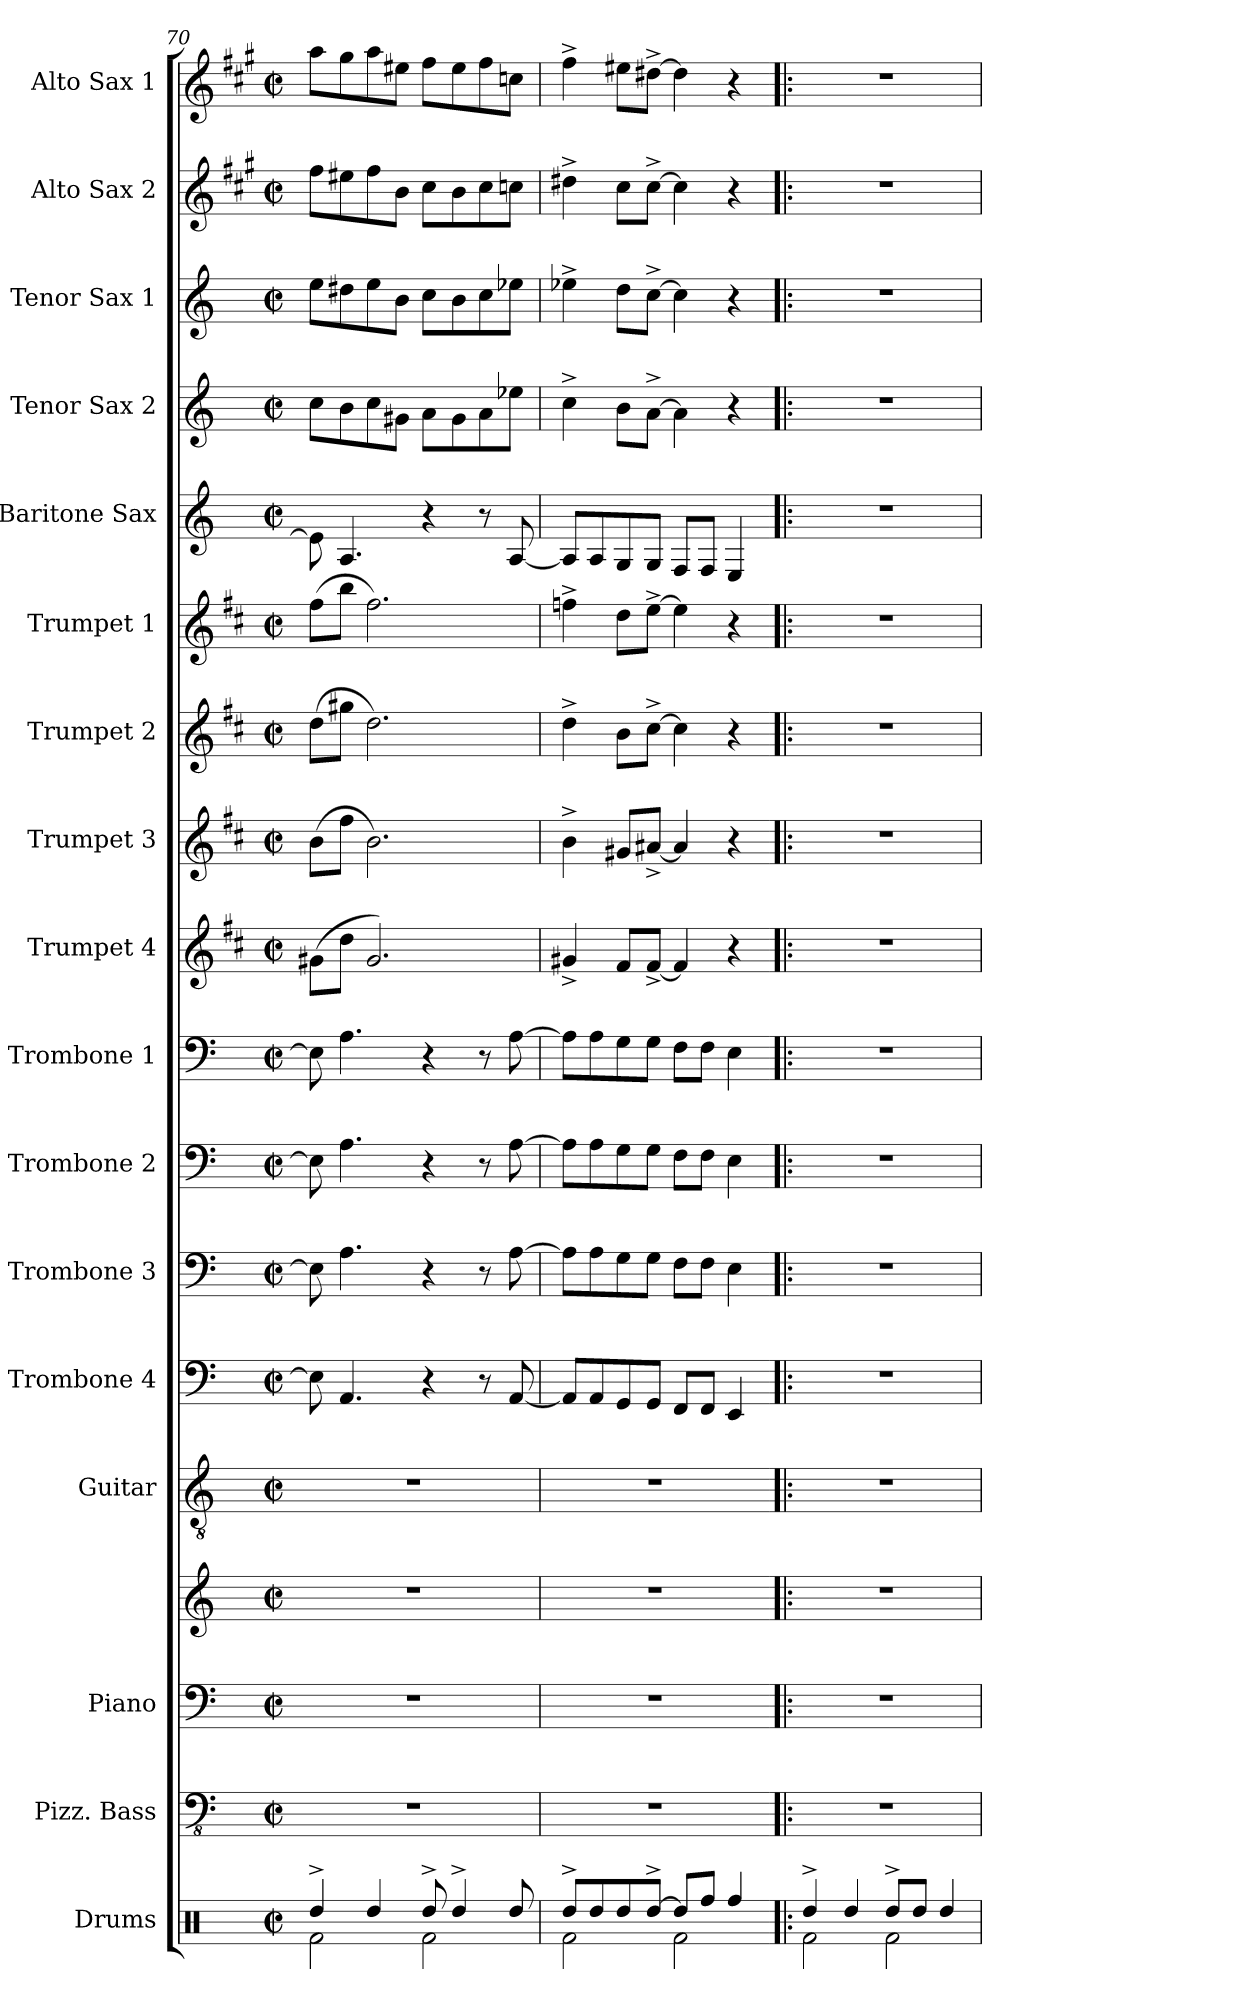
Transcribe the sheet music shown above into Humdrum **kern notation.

**kern	**kern	**kern	**kern	**kern	**kern	**kern	**kern	**kern	**kern	**kern	**kern	**kern	**kern	**kern	**kern	**kern	**kern
*part17	*part16	*part15	*part15	*part14	*part13	*part12	*part11	*part10	*part9	*part8	*part7	*part6	*part5	*part4	*part3	*part2	*part1
*staff18	*staff17	*staff16	*staff15	*staff14	*staff13	*staff12	*staff11	*staff10	*staff9	*staff8	*staff7	*staff6	*staff5	*staff4	*staff3	*staff2	*staff1
*I"Drums	*I"Pizz. Bass	*I"Piano	*	*I"Guitar	*I"Trombone 4	*I"Trombone 3	*I"Trombone 2	*I"Trombone 1	*I"Trumpet 4	*I"Trumpet 3	*I"Trumpet 2	*I"Trumpet 1	*I"Baritone Sax	*I"Tenor Sax 2	*I"Tenor Sax 1	*I"Alto Sax 2	*I"Alto Sax 1
*I'Drums	*I'Bass	*I'Piano	*	*I'Gtr.	*I'Tbn. 4	*I'Tbn. 3	*I'Tbn. 2	*I'Tbn. 1	*I'Tpt. 4	*I'Tpt. 3	*I'Tpt. 2	*I'Tpt. 1	*I'Bari	*I'Tenor 2	*I'Tenor 1	*I'Alto 2	*I'Alto 1
*clefX	*clefFv4	*clefF4	*clefG2	*clefGv2	*clefF4	*clefF4	*clefF4	*clefF4	*clefG2	*clefG2	*clefG2	*clefG2	*clefG2	*clefG2	*clefG2	*clefG2	*clefG2
*	*	*	*	*	*	*	*	*	*ITrd1c2	*ITrd1c2	*ITrd1c2	*ITrd1c2	*ITrd12c21	*ITrd8c14	*ITrd8c14	*ITrd5c9	*ITrd5c9
*k[]	*k[]	*k[]	*k[]	*k[]	*k[]	*k[]	*k[]	*k[]	*k[]	*k[]	*k[]	*k[]	*k[]	*k[]	*k[]	*k[]	*k[]
*M2/2	*M2/2	*M2/2	*M2/2	*M2/2	*M2/2	*M2/2	*M2/2	*M2/2	*M2/2	*M2/2	*M2/2	*M2/2	*M2/2	*M2/2	*M2/2	*M2/2	*M2/2
*met(c|)	*met(c|)	*met(c|)	*met(c|)	*met(c|)	*met(c|)	*met(c|)	*met(c|)	*met(c|)	*met(c|)	*met(c|)	*met(c|)	*met(c|)	*met(c|)	*met(c|)	*met(c|)	*met(c|)	*met(c|)
=70	=70	=70	=70	=70	=70	=70	=70	=70	=70	=70	=70	=70	=70	=70	=70	=70	=70
*^	*	*	*	*	*	*	*	*	*	*	*	*	*	*	*	*	*
4Rdd^/	2Rf\	1r	1r	1r	1r	8E\]	8E\]	8E\]	8E\]	(8f#X\L	(8a\L	(8cc\L	(8ee\L	8E\]	8c\L	8e\L	8a\L	8cc\L
.	.	.	.	.	.	4.AA/	4.A\	4.A\	4.A\	8cc\J	8ee\J	8ff#X\J	8aa\J	4.AA/	8B\	8d#X\	8g#X\	8b\
4Rdd/	.	.	.	.	.	.	.	.	.	2.f#/)	2.a\)	2.cc\)	2.ee\)	.	8c\	8e\	8a\	8cc\
.	.	.	.	.	.	.	.	.	.	.	.	.	.	.	8G#X\J	8B\J	8d\J	8g#X\J
8Rdd^/	2Rf\	.	.	.	.	4r	4r	4r	4r	.	.	.	.	4r	8A\L	8c\L	8e\L	8a\L
4Rdd^/	.	.	.	.	.	.	.	.	.	.	.	.	.	.	8G#\	8B\	8d\	8g#\
.	.	.	.	.	.	8r	8r	8r	8r	.	.	.	.	8r	8A\	8c\	8e\	8a\
8Rdd/	.	.	.	.	.	[8AA/	[8A\	[8A\	[8A\	.	.	.	.	[8AA/	8e-X\J	8e-X\J	8e-X\J	8e-X\J
=71	=71	=71	=71	=71	=71	=71	=71	=71	=71	=71	=71	=71	=71	=71	=71	=71	=71	=71
8Rdd^/L	2Rf\	1r	1r	1r	1r	8AA/L]	8A\L]	8A\L]	8A\L]	4f#X^/	4a^\	4cc^\	4ee-X^\	8AA/L]	4c^\	4e-X^\	4f#X^\	4a^\
8Rdd/	.	.	.	.	.	8AA/	8A\	8A\	8A\	.	.	.	.	8AA/	.	.	.	.
8Rdd/	.	.	.	.	.	8GG/	8G\	8G\	8G\	8e/L	8f#X/L	8a\L	8cc\L	8GG/	8B\L	8d\L	8e\L	8g#X\L
[8Rdd^/J	.	.	.	.	.	8GG/J	8G\J	8G\J	8G\J	[8e^/J	[8g#X^/J	[8b^\J	[8dd^\J	8GG/J	[8A^\J	[8c^\J	[8e^\J	[8f#X^\J
8Rdd/L]	2Rf\	.	.	.	.	8FF/L	8F\L	8F\L	8F\L	4e/]	4g#/]	4b\]	4dd\]	8FF/L	4A\]	4c\]	4e\]	4f#\]
8Rff/J	.	.	.	.	.	8FF/J	8F\J	8F\J	8F\J	.	.	.	.	8FF/J	.	.	.	.
4Rff/	.	.	.	.	.	4EE/	4E\	4E\	4E\	4r	4r	4r	4r	4EE/	4r	4r	4r	4r
=72!|:	=72!|:	=72!|:	=72!|:	=72!|:	=72!|:	=72!|:	=72!|:	=72!|:	=72!|:	=72!|:	=72!|:	=72!|:	=72!|:	=72!|:	=72!|:	=72!|:	=72!|:	=72!|:
4Rdd^/	2Rf\	1r	1r	1r	1r	1r	1r	1r	1r	1r	1r	1r	1r	1r	1r	1r	1r	1r
4Rdd/	.	.	.	.	.	.	.	.	.	.	.	.	.	.	.	.	.	.
8Rdd^/L	2Rf\	.	.	.	.	.	.	.	.	.	.	.	.	.	.	.	.	.
8Rdd/J	.	.	.	.	.	.	.	.	.	.	.	.	.	.	.	.	.	.
4Rdd/	.	.	.	.	.	.	.	.	.	.	.	.	.	.	.	.	.	.
*v	*v	*	*	*	*	*	*	*	*	*	*	*	*	*	*	*	*	*
=	=	=	=	=	=	=	=	=	=	=	=	=	=	=	=	=	=
*-	*-	*-	*-	*-	*-	*-	*-	*-	*-	*-	*-	*-	*-	*-	*-	*-	*-
